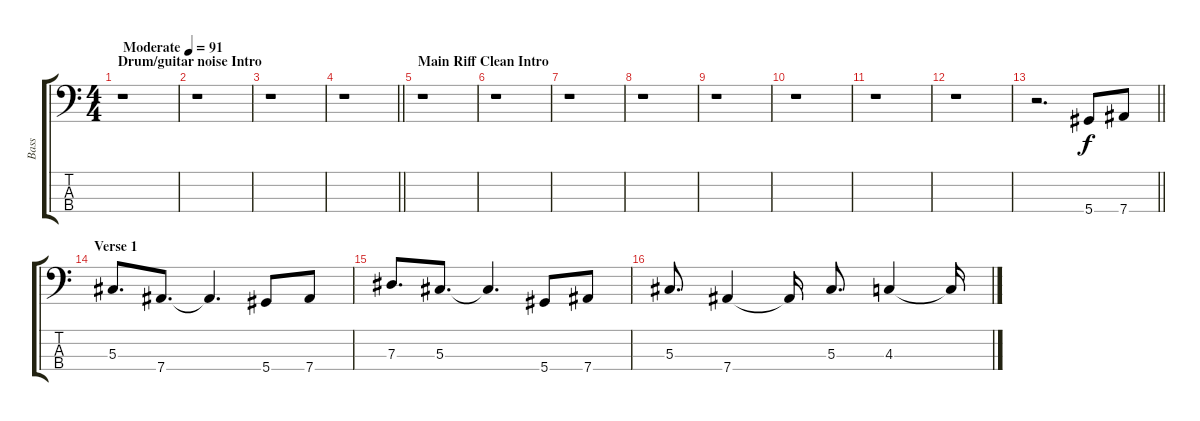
\track ("Bass" "Bass") {instrument electricbassfinger}
\staff {score tabs}
\tuning (Gb2 Db2 Ab1 Eb1) {hide}
\ts (4 4)
\section ("" "Drum/guitar noise Intro")
\tempo (91 "Moderate")
\clef f4
\ks c
r.1{dy f instrument electricbassfinger} |
r.1 |
r.1 |
\barLineRight lightlight
r.1 |
\section ("" "Main Riff Clean Intro")
r.1 |
r.1 |
r.1 |
r.1 |
r.1 |
r.1 |
r.1 |
r.1 |
\barLineRight lightlight
r.2{d} 5.4.8 7.4.8 |
\section ("" "Verse 1")
5.3.8{d} 7.4.8{d} 7.4{t}.4{d} 5.4.8 7.4.8 |
7.3.8{d} 5.3.8{d} 5.3{t}.4{d} 5.4.8 7.4.8 |
5.3.8{d} 7.4.4 7.4{t}.16 5.3.8{d} 4.3.4 4.3{t}.16
